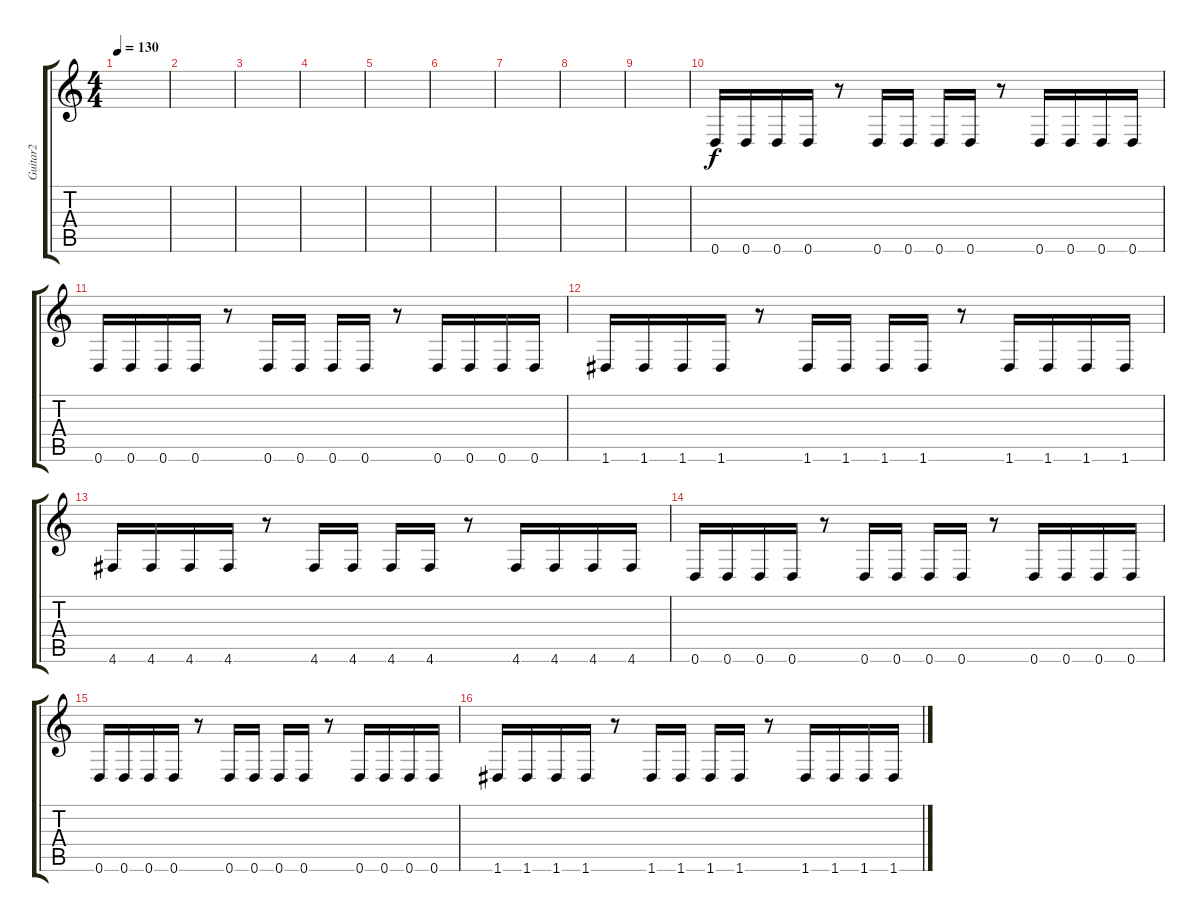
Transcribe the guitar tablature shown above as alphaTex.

\track ("Guitar2" "Guitar2") {instrument distortionguitar}
\staff {score tabs}
\tuning (D4 A3 F3 C3 G2 D2) {hide}
\ts (4 4)
\tempo 130
\clef g2
\ks c
|
|
|
|
|
|
|
|
|
0.6.16 0.6.16 0.6.16 0.6.16 r.8 0.6.16 0.6.16 0.6.16 0.6.16 r.8 0.6.16 0.6.16 0.6.16 0.6.16 |
0.6.16 0.6.16 0.6.16 0.6.16 r.8 0.6.16 0.6.16 0.6.16 0.6.16 r.8 0.6.16 0.6.16 0.6.16 0.6.16 |
1.6.16 1.6.16 1.6.16 1.6.16 r.8 1.6.16 1.6.16 1.6.16 1.6.16 r.8 1.6.16 1.6.16 1.6.16 1.6.16 |
4.6.16 4.6.16 4.6.16 4.6.16 r.8 4.6.16 4.6.16 4.6.16 4.6.16 r.8 4.6.16 4.6.16 4.6.16 4.6.16 |
0.6.16 0.6.16 0.6.16 0.6.16 r.8 0.6.16 0.6.16 0.6.16 0.6.16 r.8 0.6.16 0.6.16 0.6.16 0.6.16 |
0.6.16 0.6.16 0.6.16 0.6.16 r.8 0.6.16 0.6.16 0.6.16 0.6.16 r.8 0.6.16 0.6.16 0.6.16 0.6.16 |
1.6.16 1.6.16 1.6.16 1.6.16 r.8 1.6.16 1.6.16 1.6.16 1.6.16 r.8 1.6.16 1.6.16 1.6.16 1.6.16
